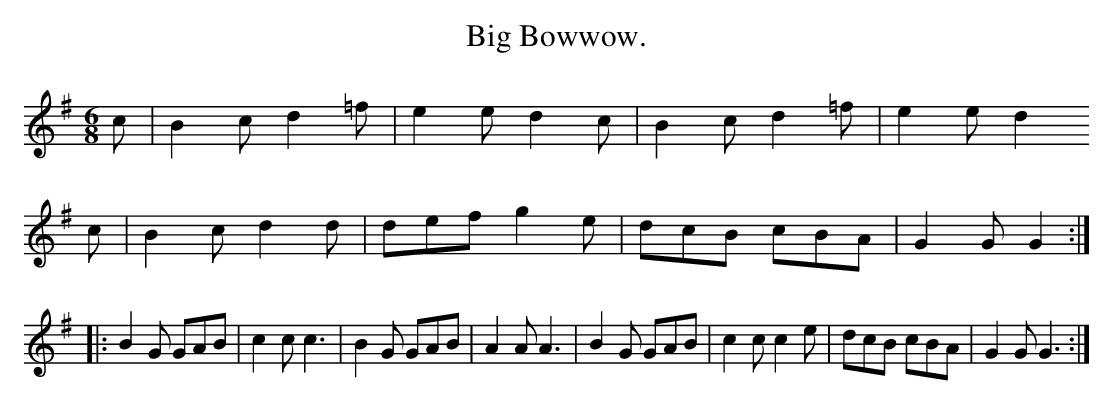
X:1
T:Big Bowwow.
M:6/8
L:1/8
K:G
c|B2c d2=f|e2e d2c|B2c d2=f|e2e d2
c|B2c d2d |def g2e|dcB cBA |G2G G2:|
|:  B2G GAB |c2c c3 |B2G GAB |A2A A3 |\
B2G GAB |c2c c2e|dcB cBA |G2G G3:|
